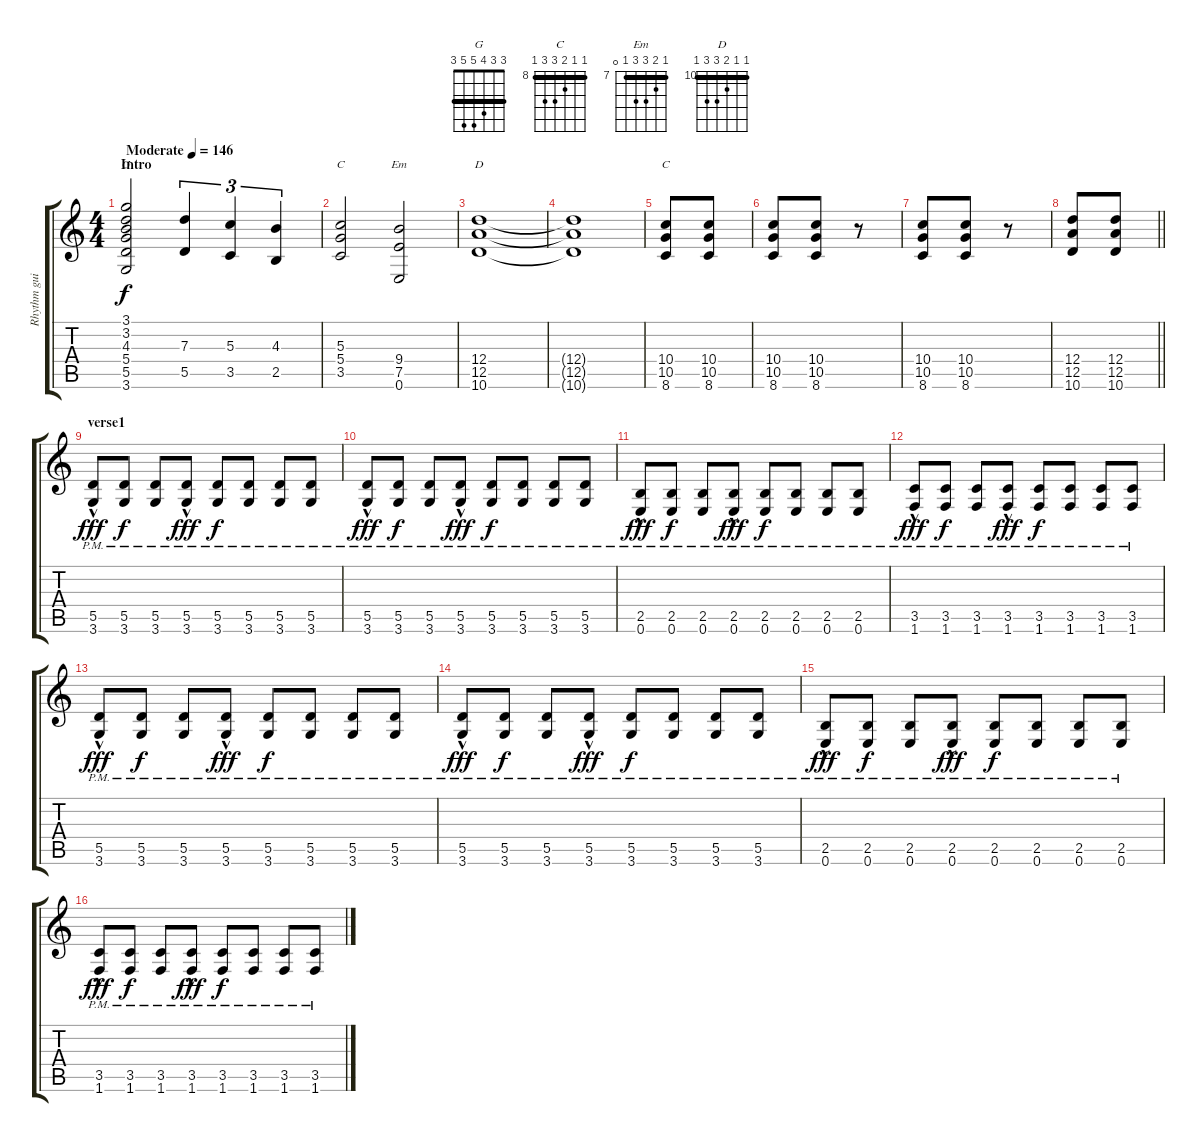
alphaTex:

\track ("Rhythm guitar" "Rhythm gui") {instrument overdrivenguitar}
\staff {score tabs}
\tuning (E4 B3 G3 D3 A2 E2) {hide}
\chord ("G" 3 3 4 5 5 3) {barre 3}
\chord ("C" 3 5 5 5 3 x) {barre 3}
\chord ("Em" 7 8 9 9 7 0) {firstfret 7 barre 7}
\chord ("D" 10 10 11 12 12 10) {firstfret 10 barre 10}
\chord ("C" 8 8 9 10 10 8) {firstfret 8 barre 8}
\ts (4 4)
\section ("" "Intro")
\tempo (146 "Moderate")
\clef g2
\ks c
(3.1 3.2 4.3 5.4 5.5 3.6).2{ch "G" dy f instrument overdrivenguitar} (7.3 5.5).4{tu (3 2)} (5.3 3.5).4{tu (3 2)} (4.3 2.5).4{tu (3 2)} |
(5.3 5.4 3.5).2{ch "C"} (9.4 7.5 0.6).2{ch "Em"} |
(12.4 12.5 10.6).1{ch "D"} |
(12.4{t} 12.5{t} 10.6{t}).1 |
(10.4 10.5 8.6).8{ch "C"} (10.4 10.5 8.6).8 |
(10.4 10.5 8.6).8 (10.4 10.5 8.6).8 r.8 |
(10.4 10.5 8.6).8 (10.4 10.5 8.6).8 r.8 |
\barLineRight lightlight
(12.4 12.5 10.6).8 (12.4 12.5 10.6).8 |
\section ("" "verse1")
(5.5{hac pm} 3.6{hac pm}).8{dy fff} (5.5{pm} 3.6{pm}).8{dy f} (5.5{pm} 3.6{pm}).8 (5.5{hac pm} 3.6{hac pm}).8{dy fff} (5.5{pm} 3.6{pm}).8{dy f} (5.5{pm} 3.6{pm}).8 (5.5{pm} 3.6{pm}).8 (5.5{pm} 3.6{pm}).8 |
(5.5{hac pm} 3.6{hac pm}).8{dy fff} (5.5{pm} 3.6{pm}).8{dy f} (5.5{pm} 3.6{pm}).8 (5.5{hac pm} 3.6{hac pm}).8{dy fff} (5.5{pm} 3.6{pm}).8{dy f} (5.5{pm} 3.6{pm}).8 (5.5{pm} 3.6{pm}).8 (5.5{pm} 3.6{pm}).8 |
(2.5{hac pm} 0.6{hac pm}).8{dy fff} (2.5{pm} 0.6{pm}).8{dy f} (2.5{pm} 0.6{pm}).8 (2.5{hac pm} 0.6{hac pm}).8{dy fff} (2.5{pm} 0.6{pm}).8{dy f} (2.5{pm} 0.6{pm}).8 (2.5{pm} 0.6{pm}).8 (2.5{pm} 0.6{pm}).8 |
(3.5{hac pm} 1.6{hac pm}).8{dy fff} (3.5{pm} 1.6{pm}).8{dy f} (3.5{pm} 1.6{pm}).8 (3.5{hac pm} 1.6{hac pm}).8{dy fff} (3.5{pm} 1.6{pm}).8{dy f} (3.5{pm} 1.6{pm}).8 (3.5{pm} 1.6{pm}).8 (3.5{pm} 1.6{pm}).8 |
(5.5{hac pm} 3.6{hac pm}).8{dy fff} (5.5{pm} 3.6{pm}).8{dy f} (5.5{pm} 3.6{pm}).8 (5.5{hac pm} 3.6{hac pm}).8{dy fff} (5.5{pm} 3.6{pm}).8{dy f} (5.5{pm} 3.6{pm}).8 (5.5{pm} 3.6{pm}).8 (5.5{pm} 3.6{pm}).8 |
(5.5{hac pm} 3.6{hac pm}).8{dy fff} (5.5{pm} 3.6{pm}).8{dy f} (5.5{pm} 3.6{pm}).8 (5.5{hac pm} 3.6{hac pm}).8{dy fff} (5.5{pm} 3.6{pm}).8{dy f} (5.5{pm} 3.6{pm}).8 (5.5{pm} 3.6{pm}).8 (5.5{pm} 3.6{pm}).8 |
(2.5{hac pm} 0.6{hac pm}).8{dy fff} (2.5{pm} 0.6{pm}).8{dy f} (2.5{pm} 0.6{pm}).8 (2.5{hac pm} 0.6{hac pm}).8{dy fff} (2.5{pm} 0.6{pm}).8{dy f} (2.5{pm} 0.6{pm}).8 (2.5{pm} 0.6{pm}).8 (2.5{pm} 0.6{pm}).8 |
(3.5{hac pm} 1.6{hac pm}).8{dy fff} (3.5{pm} 1.6{pm}).8{dy f} (3.5{pm} 1.6{pm}).8 (3.5{hac pm} 1.6{hac pm}).8{dy fff} (3.5{pm} 1.6{pm}).8{dy f} (3.5{pm} 1.6{pm}).8 (3.5{pm} 1.6{pm}).8 (3.5{pm} 1.6{pm}).8
